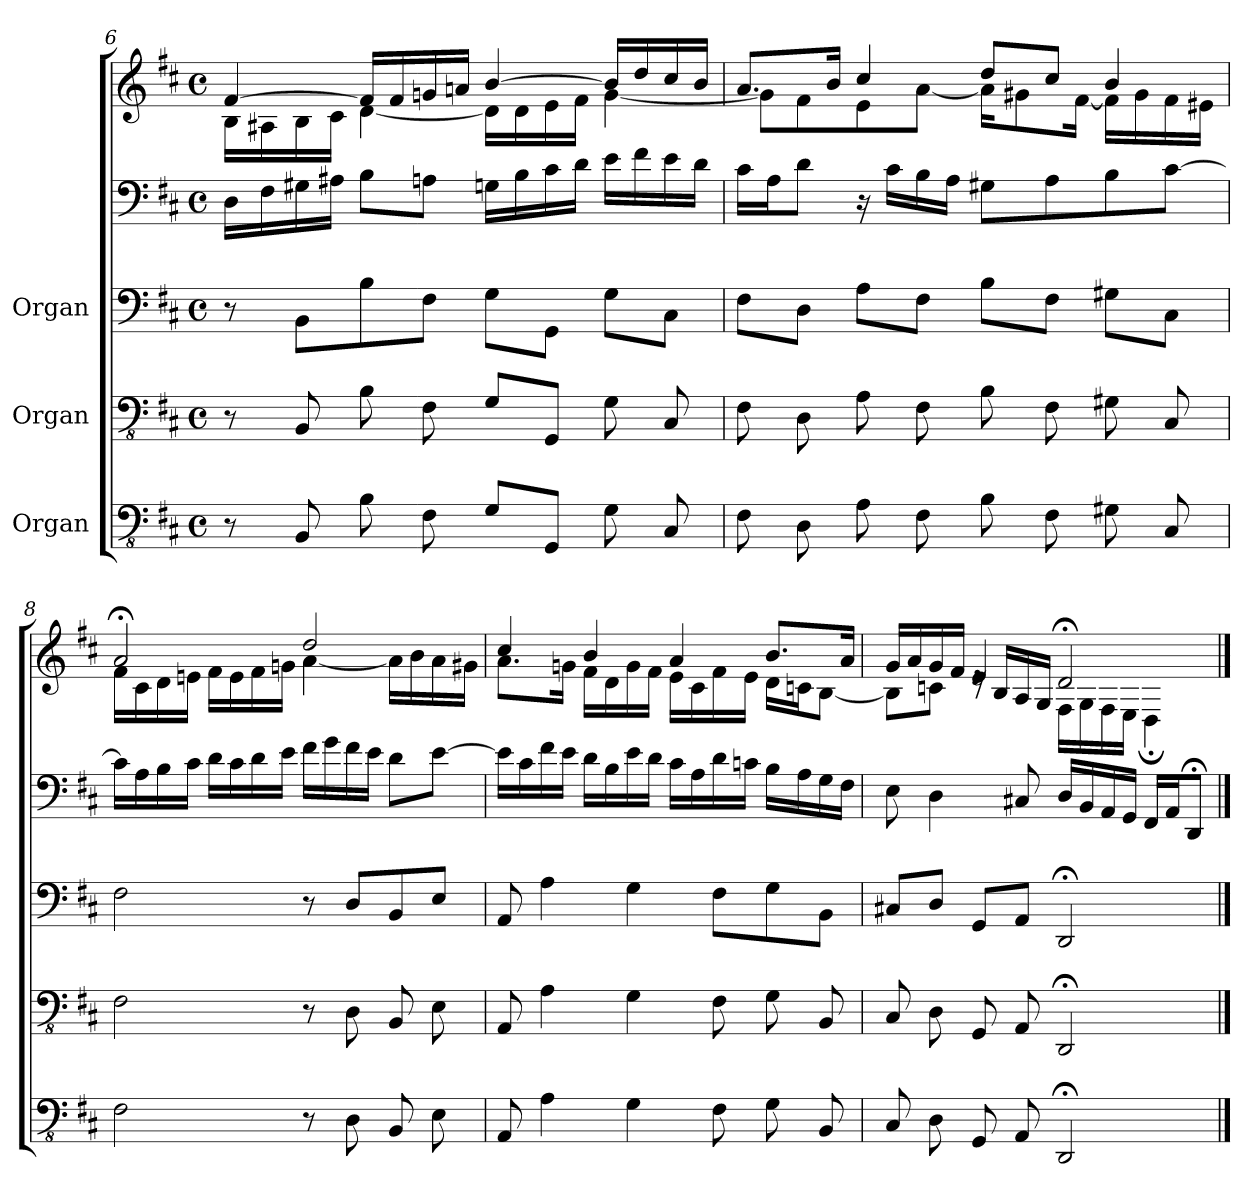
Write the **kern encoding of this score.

**kern	**kern	**kern	**kern	**kern
*part3	*part2	*part1	*part1	*part1
*staff5	*staff4	*staff3	*staff2	*staff1
*I"Organ	*I"Organ	*I"Organ	*	*
*clefFv4	*clefFv4	*clefF4	*clefF4	*clefG2
*k[f#c#]	*k[f#c#]	*k[f#c#]	*k[f#c#]	*k[f#c#]
*M4/4	*M4/4	*M4/4	*M4/4	*M4/4
*met(c)	*met(c)	*met(c)	*met(c)	*met(c)
=6	=6	=6	=6	=6
*	*	*	*	*^
8r	8r	8r	16D\LL	[4f#/	16B\LL
.	.	.	16F#\	.	16A#X\
8BBB/	8BBB/	8BB\L	16G#X\	.	16B\
.	.	.	16A#X\JJ	.	16c#\JJ
8BB\	8BB\	8B\	8B\L	16f#/LL]	[4d\
.	.	.	.	16f#/	.
8FF#\	8FF#\	8F#\J	8An\J	16gn/	.
.	.	.	.	16an/JJ	.
8GG\L	8GG\L	8G\L	16Gn\LL	[4b/	16d\LL]
.	.	.	16B\	.	16d\
8GGG/J	8GGG/J	8GG\J	16c#\	.	16e\
.	.	.	16d\JJ	.	16f#\JJ
8GG\	8GG\	8G\L	16e\LL	16b/LL]	[4g\
.	.	.	16f#\	16dd/	.
8CC#/	8CC#/	8C#\J	16e\	16cc#/	.
.	.	.	16d\JJ	16b/JJ	.
!!LO:PB:g=z	!!
=7	=7	=7	=7	=7	=7
8FF#\	8FF#\	8F#\L	16c#\LL	8.a/L	8g\L]
.	.	.	16A\J	.	.
8DD\	8DD\	8D\J	8d\J	.	8f#\
.	.	.	.	16b/Jk	.
8AA\	8AA\	8A\L	16r	4cc#/	8e\
.	.	.	16c#\LL	.	.
8FF#\	8FF#\	8F#\J	16B\	.	[8a\J
.	.	.	16A\JJ	.	.
8BB\	8BB\	8B\L	8G#X\L	8dd/L	16a\KL]
.	.	.	.	.	8g#X\
8FF#\	8FF#\	8F#\J	8A\	8cc#/J	.
.	.	.	.	.	[16f#\Jk
8GG#X\	8GG#X\	8G#X\L	8B\	4b/	16f#\LL]
.	.	.	.	.	16g#\
8CC#/	8CC#/	8C#\J	[8c#\J	.	16f#\
.	.	.	.	.	16e#X\JJ
=8	=8	=8	=8	=8	=8
2FF#\	2FF#\	2F#\	16c#\LL]	2a;</	16f#\LL
.	.	.	16A\	.	16c#\
.	.	.	16B\	.	16d\
.	.	.	16c#\JJ	.	16en\JJ
.	.	.	16d\LL	.	16f#\LL
.	.	.	16c#\	.	16e\
.	.	.	16d\	.	16f#\
.	.	.	16e\JJ	.	16gn\JJ
8r	8r	8r	16f#\LL	2dd/	[4a\
.	.	.	16g\	.	.
8DD\	8DD\	8D/L	16f#\	.	.
.	.	.	16e\JJ	.	.
8BBB/	8BBB/	8BB/	8d\L	.	16a\LL]
.	.	.	.	.	16b\
8EE\	8EE\	8E/J	[8e\J	.	16a\
.	.	.	.	.	16g#X\JJ
!!LO:LB:g=z	!!
=9	=9	=9	=9	=9	=9
8AAA/	8AAA/	8AA/	16e\LL]	4cc#/	8.a\L
.	.	.	16c#\	.	.
4AA\	4AA\	4A\	16f#\	.	.
.	.	.	16e\JJ	.	16gn\Jk
.	.	.	16d\LL	4b/	16f#\LL
.	.	.	16B\	.	16d\
4GG\	4GG\	4G\	16e\	.	16g\
.	.	.	16d\JJ	.	16f#\JJ
.	.	.	16c#\LL	4a/	16e\LL
.	.	.	16A\	.	16c#\
8FF#\	8FF#\	8F#\L	16d\	.	16f#\
.	.	.	16cn\JJ	.	16e\JJ
8GG\	8GG\	8G\	16B\LL	8.b/L	16d\LL
.	.	.	16A\	.	16cn\J
8BBB/	8BBB/	8BB\J	16G\	.	[8B\J
.	.	.	16F#\JJ	16a/Jk	.
=10	=10	=10	=10	=10	=10
8CC#/	8CC#/	8C#X/L	8E\	16g/LL	8B\L]
.	.	.	.	16a/	.
8DD\	8DD\	8D/J	4D\	16g/	8cn\J
.	.	.	.	16f#/JJ	.
8GGG/	8GGG/	8GG/L	.	4e/	16re
.	.	.	.	.	16B/LL
8AAA/	8AAA/	8AA/J	8C#X/	.	16A/
.	.	.	.	.	16G/JJ
*	*	*	*	*MM49	*
2DDD;/	2DDD;/	2DD;/	16D/LL	2d;</	16F#\LL
.	.	.	16BB/	.	16G\
*	*	*	*	*MM42	*
.	.	.	16AA/	.	16F#\
.	.	.	16GG/JJ	.	16E\JJ
*	*	*	*	*MM35	*
.	.	.	16FF#/LL	.	4D;\
.	.	.	16AA/J	.	.
.	.	.	8DD;</J	.	.
*	*	*	*	*v	*v
==	==	==	==	==
*-	*-	*-	*-	*-
